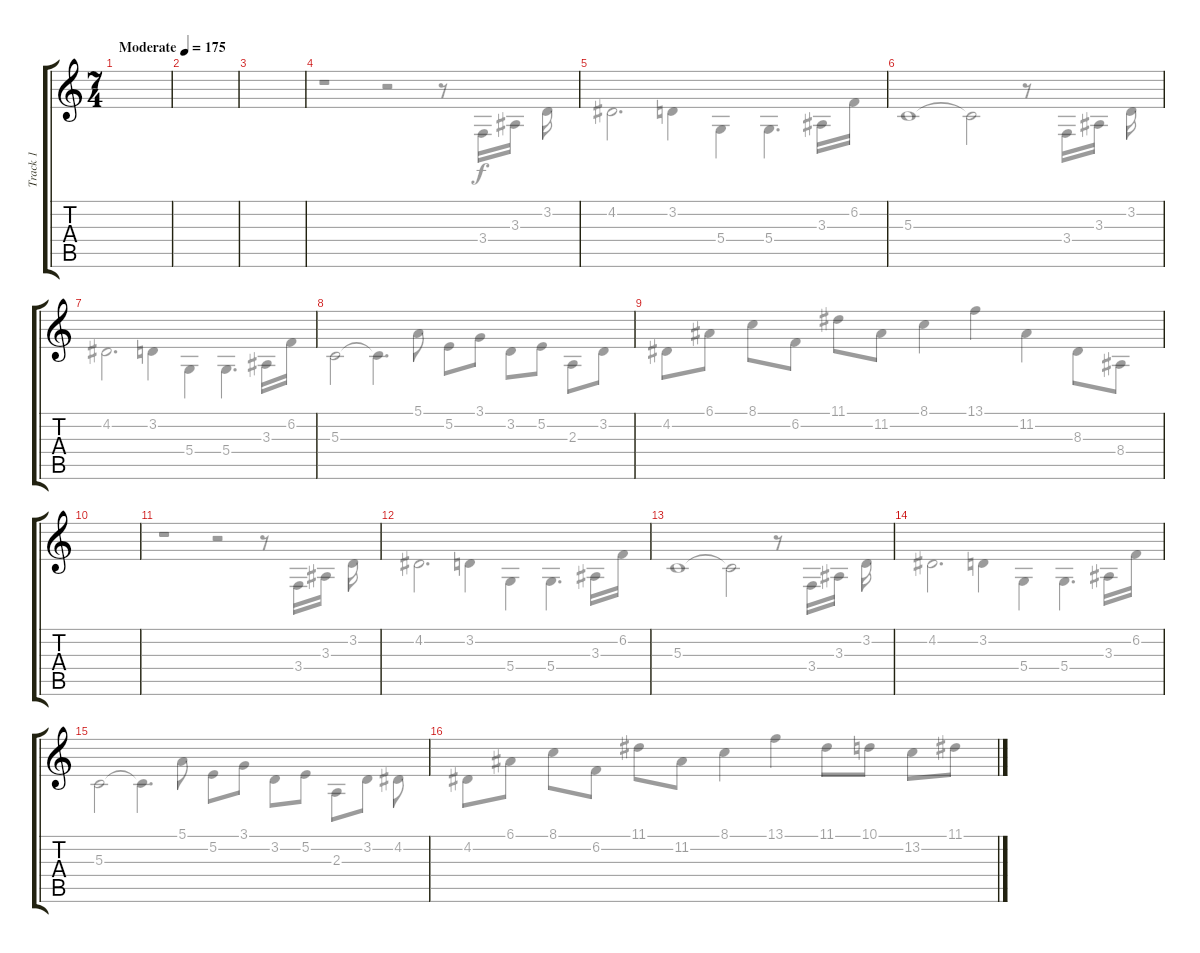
\track ("Track 1" "Track 1") {instrument clarinet}
\staff {score tabs}
\tuning (E4 B3 G3 D3 A2 E2) {hide}
\voice
\ts (7 4)
\tempo (175 "Moderate")
\clef g2
\ks c
|
|
|
|
|
|
|
|
|
|
|
|
|
|
|
\voice
\clef g2
\ks c
|
|
|
r.1 r.2 r.8 3.4.16 3.3.16 3.2.16 |
4.2.2{d} 3.2.4 5.4.4 5.4.4{d} 3.3.16 6.2.16 |
5.3.1 5.3{t}.2 r.8 3.4.16 3.3.16 3.2.16 |
4.2.2{d} 3.2.4 5.4.4 5.4.4{d} 3.3.16 6.2.16 |
5.3.2 5.3{t}.4{d} 5.1.8 5.2.8 3.1.8 3.2.8 5.2.8 2.3.8 3.2.8 |
4.2.8 6.1.8 8.1.8 6.2.8 11.1.8 11.2.8 8.1.4 13.1.4 11.2.4 8.3.8 8.4.8 |
|
r.1 r.2 r.8 3.4.16 3.3.16 3.2.16 |
4.2.2{d} 3.2.4 5.4.4 5.4.4{d} 3.3.16 6.2.16 |
5.3.1 5.3{t}.2 r.8 3.4.16 3.3.16 3.2.16 |
4.2.2{d} 3.2.4 5.4.4 5.4.4{d} 3.3.16 6.2.16 |
5.3.2 5.3{t}.4{d} 5.1.8 5.2.8 3.1.8 3.2.8 5.2.8 2.3.8 3.2.8 4.2.8 |
4.2.8 6.1.8 8.1.8 6.2.8 11.1.8 11.2.8 8.1.4 13.1.4 11.1.8 10.1.8 13.2.8 11.1.8
